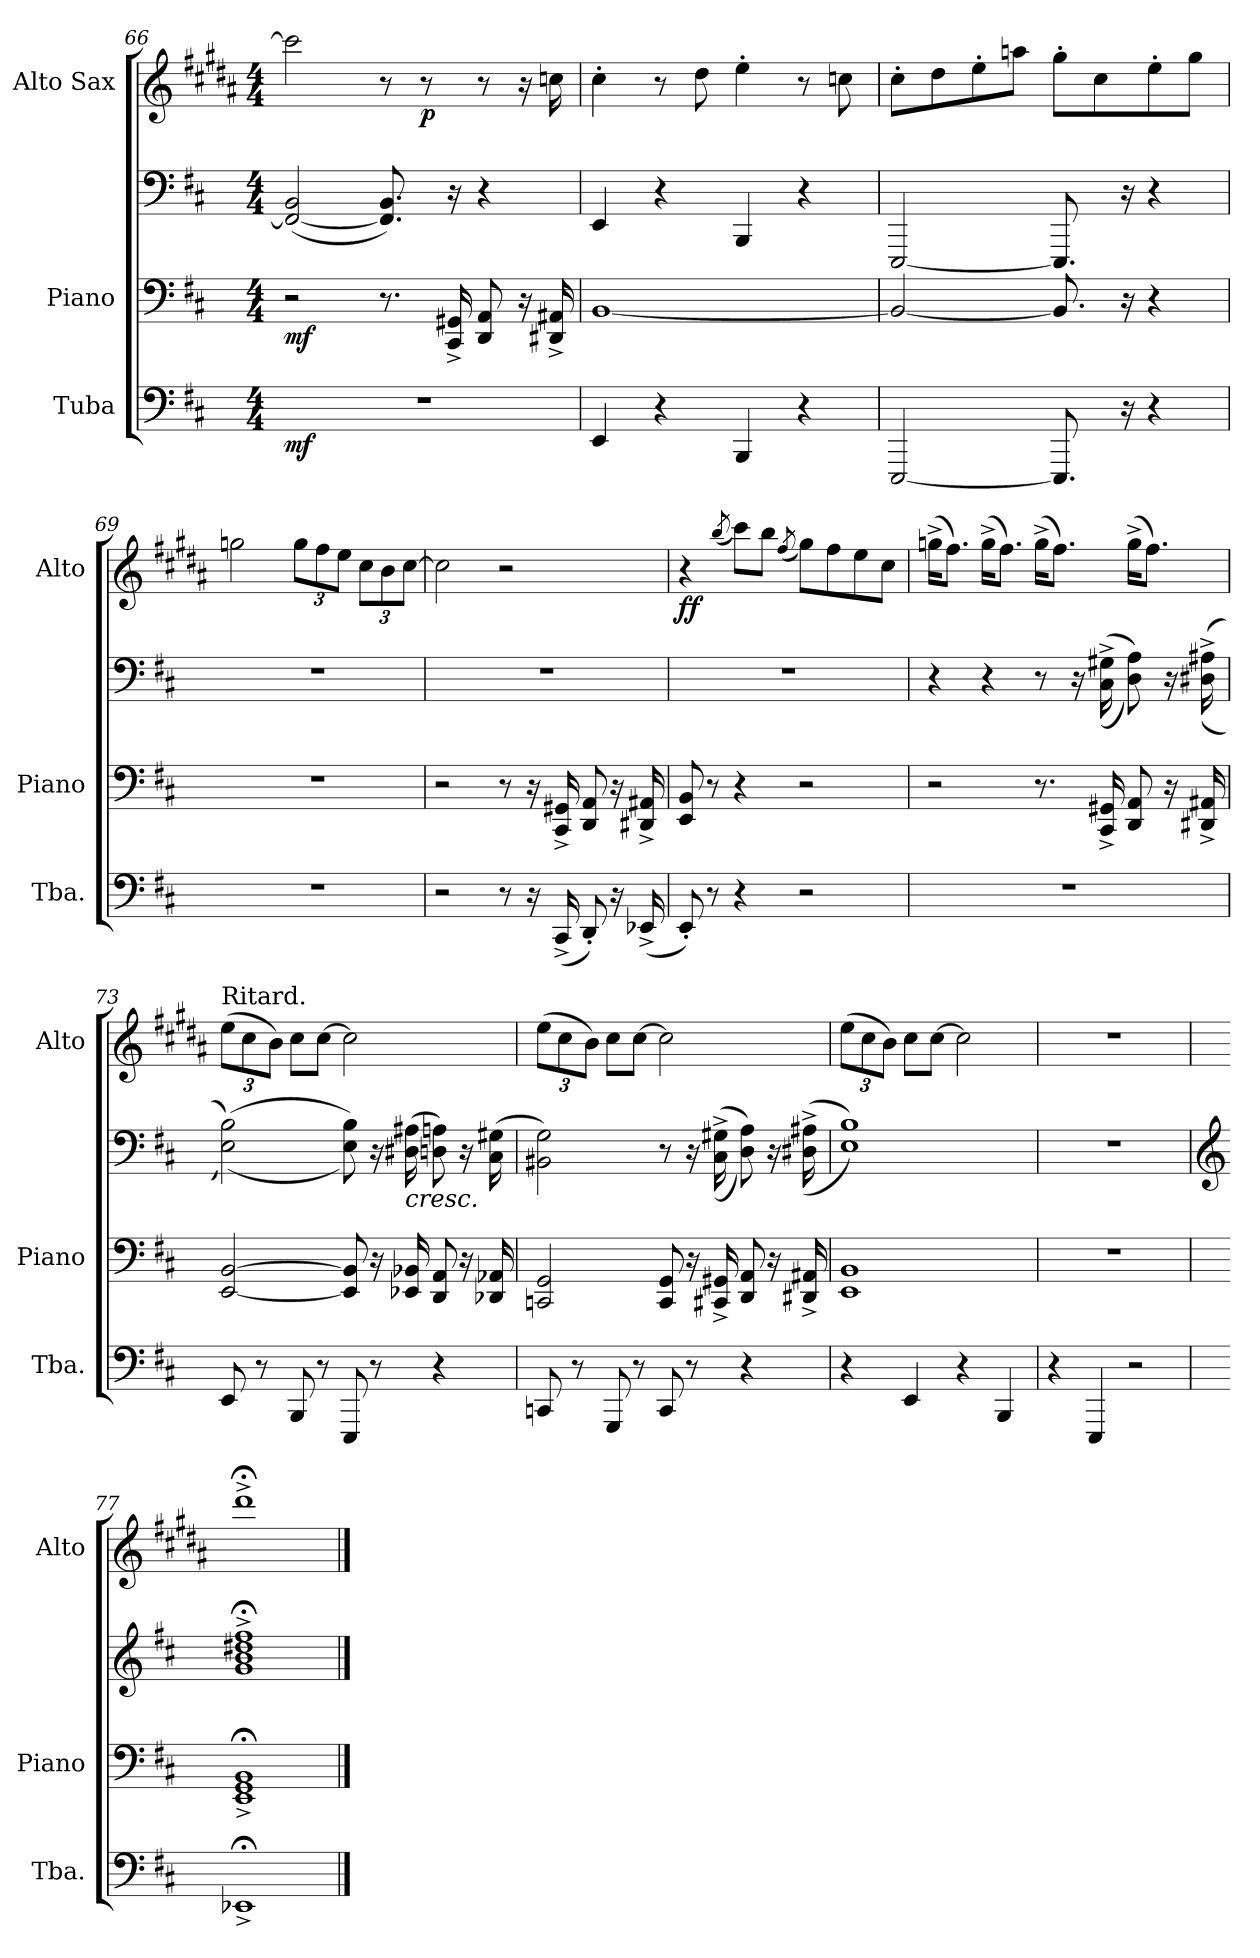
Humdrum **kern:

**kern	**dynam	**kern	**kern	**dynam	**kern	**dynam
*part3	*part3	*part2	*part2	*part2	*part1	*part1
*staff4	*staff4	*staff3	*staff2	*staff2/3	*staff1	*staff1
*I"Tuba	*	*I"Piano	*	*	*I"Alto Sax	*
*I'Tba.	*	*I'Piano	*	*	*I'Alto	*
*clefF4	*	*clefF4	*clefF4	*	*clefG2	*
*	*	*	*	*	*ITrd5c9	*
*k[f#c#]	*	*k[f#c#]	*k[f#c#]	*	*k[f#c#]	*
*M4/4	*	*M4/4	*M4/4	*	*M4/4	*
=66	=66	=66	=66	=66	=66	=66
!	!LO:DY:b	!	!	!LO:DY:b=2	!	!
1r	mf	2r	(2FF/_ 2BB/	mf	2ee-\]	.
.	.	8.r	8.FF/] 8.BB/)	.	8r	.
!	!	!	!	!	!	!LO:DY:b
.	.	.	.	.	8r	p
.	.	16CC#/^ 16GG#X/^	16r	.	.	.
.	.	8DD/ 8AA/	4r	.	8r	.
.	.	16r	.	.	16r	.
.	.	16DD#X/^ 16AA#X/^	.	.	16e-X\	.
=67	=67	=67	=67	=67	=67	=67
4EE/	.	[1BB	4EE/	.	4e'\	.
4r	.	.	4r	.	8r	.
.	.	.	.	.	8f#\	.
4BBB/	.	.	4BBB/	.	4g'\	.
4r	.	.	4r	.	8r	.
.	.	.	.	.	8e-X\	.
!!LO:LB:g=z
=68	=68	=68	=68	=68	=68	=68
[2EEE/	.	2BB/_	[2EEE/	.	8e'\L	.
.	.	.	.	.	8f#\	.
.	.	.	.	.	8g'\	.
.	.	.	.	.	8ccn\J	.
8.EEE/]	.	8.BB/]	8.EEE/]	.	8b'\L	.
.	.	.	.	.	8e\	.
16r	.	16r	16r	.	.	.
4r	.	4r	4r	.	8g'\	.
.	.	.	.	.	8b\J	.
=69	=69	=69	=69	=69	=69	=69
1r	.	1r	1r	.	2b-X\	.
*	*	*	*	*	*Xbrackettup	*
.	.	.	.	.	12b-\L	.
.	.	.	.	.	12a\	.
.	.	.	.	.	12g\J	.
.	.	.	.	.	12e\L	.
.	.	.	.	.	12d\	.
.	.	.	.	.	[12e\J	.
=70	=70	=70	=70	=70	=70	=70
2r	.	2r	1r	.	2e\]	.
8r	.	8r	.	.	2r	.
16r	.	16r	.	.	.	.
(16CC#^/	.	16CC#/^ 16GG#X/^	.	.	.	.
8DD'/)	.	8DD/ 8AA/	.	.	.	.
16r	.	16r	.	.	.	.
(16EE-X^/	.	16DD#X/^ 16AA#X/^	.	.	.	.
!!LO:PB:g=z
=71	=71	=71	=71	=71	=71	=71
!	!	!	!	!	!	!LO:DY:b
8EE'/)	.	8EE/ 8BB/	1r	.	4r	ff
8r	.	8r	.	.	.	.
.	.	.	.	.	(8qdd/	.
4r	.	4r	.	.	8ee\L)	.
.	.	.	.	.	8dd\J	.
.	.	.	.	.	(8qa/	.
2r	.	2r	.	.	8b\L)	.
.	.	.	.	.	8a\	.
.	.	.	.	.	8g\	.
.	.	.	.	.	8e\J	.
=72	=72	=72	=72	=72	=72	=72
1r	.	2r	4r	.	(16b-X^\KL	.
.	.	.	.	.	8.a\J)	.
.	.	.	4r	.	(16b-^\KL	.
.	.	.	.	.	8.a\J)	.
.	.	8.r	8r	.	(16b-^\KL	.
.	.	.	.	.	8.a\J)	.
.	.	.	16r	.	.	.
.	.	16CC#/^ 16GG#X/^	((16C#\^ 16G#X\^	.	.	.
.	.	8DD/ 8AA/	8D\ 8A\))	.	(16b-^\KL	.
.	.	.	.	.	8.a\J)	.
.	.	16r	16r	.	.	.
.	.	16DD#X/^ 16AA#X/^	((16D#X\^ 16A#X\^	.	.	.
!!LO:LB:g=z
=73	=73	=73	=73	=73	=73	=73
*	*	*	*	*	*MM100	*
!	!	!	!	!	!LO:TX:a:t=Ritard.	!
8EE/	.	[2EE/ [2BB/	((2E\ 2B\))	.	(12g\L	.
.	.	.	.	.	12e\	.
8r	.	.	.	.	.	.
.	.	.	.	.	12d\J)	.
8BBB/	.	.	.	.	8e\L	.
8r	.	.	.	.	[8e\J	.
8EEE/	.	8EE/] 8BB/]	8E\ 8B\))	.	2e\]	.
8r	.	16r	16r	.	.	.
!	!	!	!	!LO:HP:b	!	!
.	.	16EE-X/ 16BB-X/	(16D#X\ 16A#X\	<	.	.
4r	.	8DD/ 8AA/	8Dn\ 8An\)	.	.	.
.	.	16r	16r	.	.	.
!	!	!	!	!LO:DY:b=2	!	!
!	!	!	!	!LO:DY:n=1:b	!	!
.	.	16DD-X/ 16AA-X/	(16C#\ 16G#X\	mf mf	.	.
.	.	.	.	[	.	.
=74	=74	=74	=74	=74	=74	=74
*	*	*	*	*	*MM90	*
8CCn/	.	2CCn/ 2GG/	2BB#X\ 2G\)	.	(12g\L	.
.	.	.	.	.	12e\	.
8r	.	.	.	.	.	.
.	.	.	.	.	12d\J)	.
8GGG/	.	.	.	.	8e\L	.
8r	.	.	.	.	[8e\J	.
8CC/	.	8CC/ 8GG/	8r	.	2e\]	.
8r	.	16r	16r	.	.	.
.	.	16CC#X/^ 16GG#X/^	((16C#\^ 16G#X\^	.	.	.
4r	.	8DD/ 8AA/	8D\ 8A\))	.	.	.
.	.	16r	16r	.	.	.
.	.	16DD#X/^ 16AA#X/^	((16D#X\^ 16A#X\^	.	.	.
!!LO:LB:g=z
=75	=75	=75	=75	=75	=75	=75
*	*	*	*	*	*MM80	*
4r	.	1EE 1BB	1E 1B))	.	(12g\L	.
.	.	.	.	.	12e\	.
.	.	.	.	.	12d\J)	.
4EE/	.	.	.	.	8e\L	.
.	.	.	.	.	[8e\J	.
4r	.	.	.	.	2e\]	.
4BBB/	.	.	.	.	.	.
=76	=76	=76	=76	=76	=76	=76
4r	.	1r	1r	.	1r	.
4EEE/	.	.	.	.	.	.
2r	.	.	.	.	.	.
=77	=77	=77	=77	=77	=77	=77
*	*	*	*clefG2	*	*	*
1EE-X;<^	.	1EE;<^ 1GG;<^ 1BB;<^	1g;<^ 1b;<^ 1dd#X;<^ 1ff#;<^	.	1ff#;<^	.
==	==	==	==	==	==	==
*-	*-	*-	*-	*-	*-	*-
